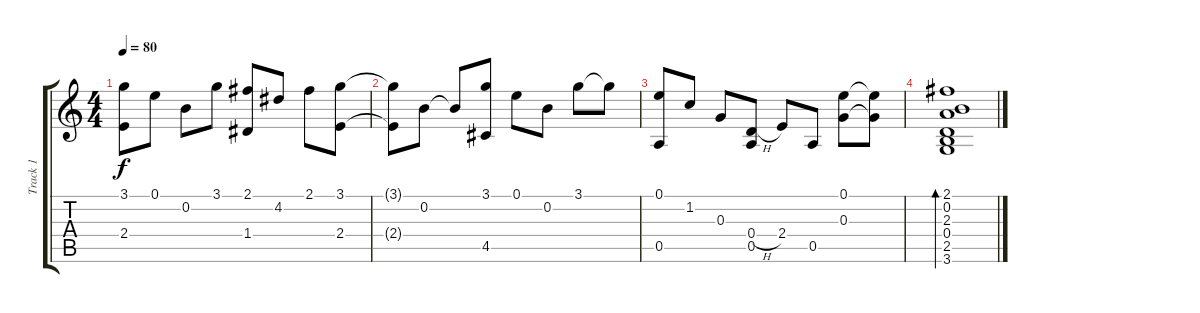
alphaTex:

\track ("Track 1" "Track 1") {instrument acousticguitarsteel}
\staff {score tabs}
\tuning (E4 B3 G3 D3 A2 E2) {hide}
\ts (4 4)
\tempo 80
\clef g2
\ks c
(3.1 2.4).8{dy f} 0.1.8 0.2.8 3.1.8 (2.1 1.4).8 4.2.8 2.1.8 (3.1 2.4).8 |
(3.1{t} 2.4{t}).8 0.2.8 0.2{t}.8 (3.1 4.5).8 0.1.8 0.2.8 3.1.8 3.1{t}.8 |
(0.1 0.5).8 1.2.8 0.3.8 (0.4{h} 0.5).8 2.4.8 0.5.8 (0.1 0.3).8 (0.1{t} 0.3{t}).8 |
(2.1 0.2 2.3 0.4 2.5 3.6).1{bd 480}
